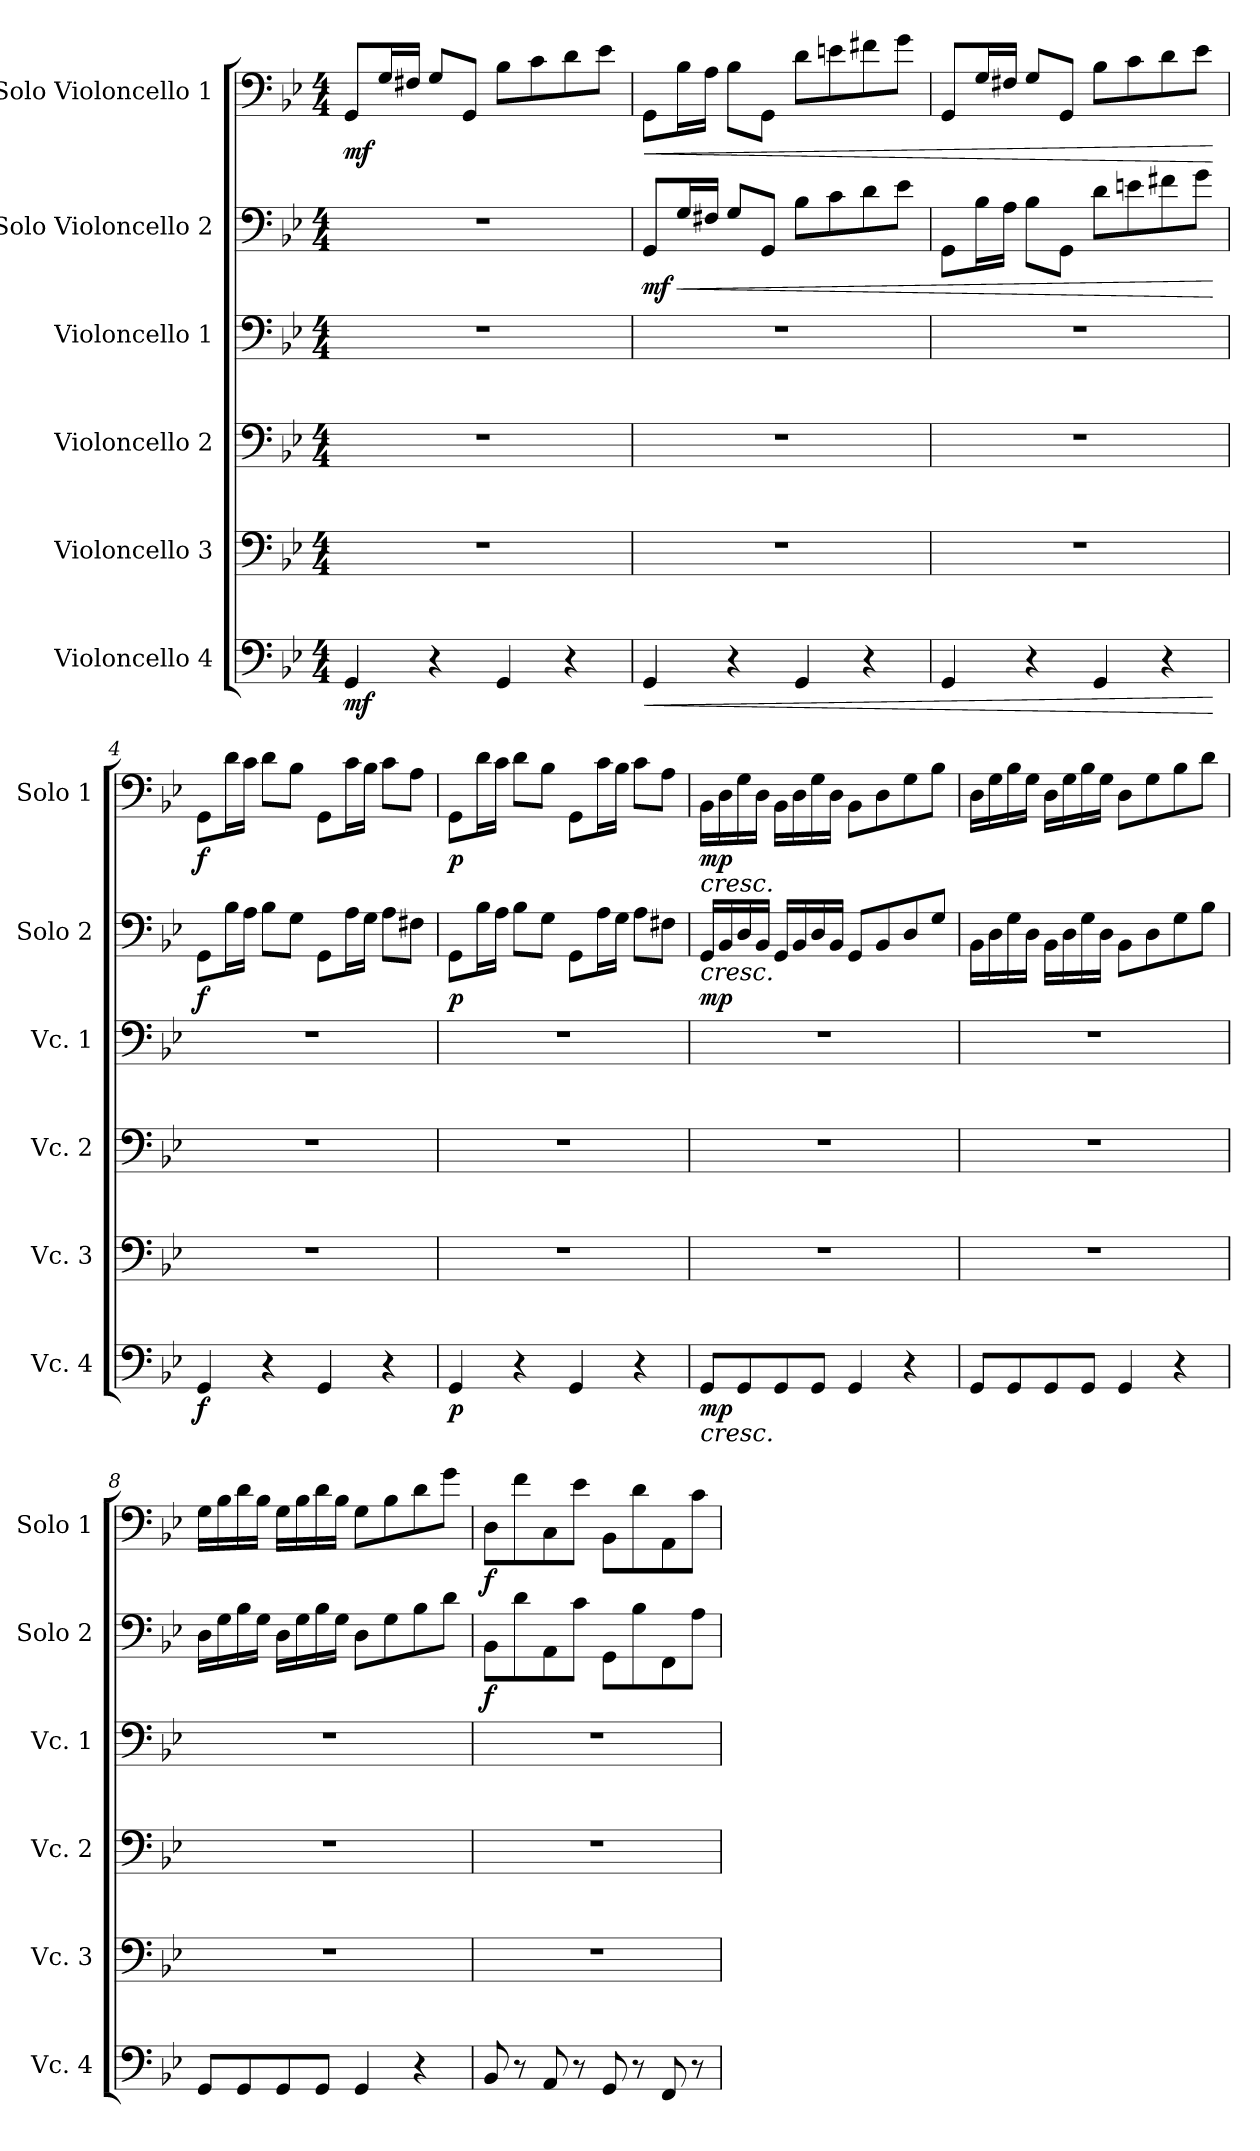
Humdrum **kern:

**kern	**dynam	**kern	**kern	**kern	**kern	**dynam	**kern	**dynam
*part6	*part6	*part5	*part4	*part3	*part2	*part2	*part1	*part1
*staff6	*staff6	*staff5	*staff4	*staff3	*staff2	*staff2	*staff1	*staff1
*I"Violoncello 4	*	*I"Violoncello 3	*I"Violoncello 2	*I"Violoncello 1	*I"Solo Violoncello 2	*	*I"Solo Violoncello 1	*
*I'Vc. 4	*	*I'Vc. 3	*I'Vc. 2	*I'Vc. 1	*I'Solo 2	*	*I'Solo 1	*
*clefF4	*	*clefF4	*clefF4	*clefF4	*clefF4	*	*clefF4	*
*k[b-e-]	*	*k[b-e-]	*k[b-e-]	*k[b-e-]	*k[b-e-]	*	*k[b-e-]	*
*M4/4	*	*M4/4	*M4/4	*M4/4	*M4/4	*	*M4/4	*
*MM96	*	*MM96	*MM96	*MM96	*MM96	*	*MM96	*
=1	=1	=1	=1	=1	=1	=1	=1	=1
!	!LO:DY:b	!	!	!	!	!	!	!LO:DY:b
4GG/	mf	1r	1r	1r	1r	.	8GG/L	mf
.	.	.	.	.	.	.	16G/L	.
.	.	.	.	.	.	.	16F#X/JJ	.
4r	.	.	.	.	.	.	8G/L	.
.	.	.	.	.	.	.	8GG/J	.
4GG/	.	.	.	.	.	.	8B-\L	.
.	.	.	.	.	.	.	8c\	.
4r	.	.	.	.	.	.	8d\	.
.	.	.	.	.	.	.	8e-\J	.
=2	=2	=2	=2	=2	=2	=2	=2	=2
!	!LO:HP:b	!	!	!	!	!LO:HP:b	!	!LO:HP:b
!	!	!	!	!	!	!LO:DY:n=1:b	!	!
4GG/	<	1r	1r	1r	8GG/L	< mf	8GG\L	<
.	.	.	.	.	16G/L	.	16B-\L	.
.	.	.	.	.	16F#X/JJ	.	16A\JJ	.
4r	.	.	.	.	8G/L	.	8B-\L	.
.	.	.	.	.	8GG/J	.	8GG\J	.
4GG/	.	.	.	.	8B-\L	.	8d\L	.
.	.	.	.	.	8c\	.	8en\	.
4r	.	.	.	.	8d\	.	8f#X\	.
.	.	.	.	.	8e-\J	.	8g\J	.
=3	=3	=3	=3	=3	=3	=3	=3	=3
4GG/	.	1r	1r	1r	8GG\L	.	8GG/L	.
.	.	.	.	.	16B-\L	.	16G/L	.
.	.	.	.	.	16A\JJ	.	16F#X/JJ	.
4r	.	.	.	.	8B-\L	.	8G/L	.
.	.	.	.	.	8GG\J	.	8GG/J	.
4GG/	.	.	.	.	8d\L	.	8B-\L	.
.	.	.	.	.	8en\	.	8c\	.
4r	.	.	.	.	8f#X\	.	8d\	.
.	.	.	.	.	8g\J	.	8e-\J	.
.	[	.	.	.	.	[	.	[
!!LO:LB:g=z
=4	=4	=4	=4	=4	=4	=4	=4	=4
!	!LO:DY:b	!	!	!	!	!LO:DY:b	!	!LO:DY:b
4GG/	f	1r	1r	1r	8GG\L	f	8GG\L	f
.	.	.	.	.	16B-\L	.	16d\L	.
.	.	.	.	.	16A\JJ	.	16c\JJ	.
4r	.	.	.	.	8B-\L	.	8d\L	.
.	.	.	.	.	8G\J	.	8B-\J	.
4GG/	.	.	.	.	8GG\L	.	8GG\L	.
.	.	.	.	.	16A\L	.	16c\L	.
.	.	.	.	.	16G\JJ	.	16B-\JJ	.
4r	.	.	.	.	8A\L	.	8c\L	.
.	.	.	.	.	8F#X\J	.	8A\J	.
=5	=5	=5	=5	=5	=5	=5	=5	=5
!	!LO:DY:b	!	!	!	!	!LO:DY:b	!	!LO:DY:b
4GG/	p	1r	1r	1r	8GG\L	p	8GG\L	p
.	.	.	.	.	16B-\L	.	16d\L	.
.	.	.	.	.	16A\JJ	.	16c\JJ	.
4r	.	.	.	.	8B-\L	.	8d\L	.
.	.	.	.	.	8G\J	.	8B-\J	.
4GG/	.	.	.	.	8GG\L	.	8GG\L	.
.	.	.	.	.	16A\L	.	16c\L	.
.	.	.	.	.	16G\JJ	.	16B-\JJ	.
4r	.	.	.	.	8A\L	.	8c\L	.
.	.	.	.	.	8F#X\J	.	8A\J	.
=6	=6	=6	=6	=6	=6	=6	=6	=6
!	!	!	!	!	!	!	!LO:TX:b:i:t=cresc.	!
!	!	!	!	!	!LO:TX:b:i:t=cresc.	!	!	!
!LO:TX:b:i:t=cresc.	!	!	!	!	!	!	!	!
!	!LO:DY:b	!	!	!	!	!LO:DY:b	!	!LO:DY:b
8GG/L	mp	1r	1r	1r	16GG/LL	mp	16BB-\LL	mp
.	.	.	.	.	16BB-/	.	16D\	.
8GG/	.	.	.	.	16D/	.	16G\	.
.	.	.	.	.	16BB-/JJ	.	16D\JJ	.
8GG/	.	.	.	.	16GG/LL	.	16BB-\LL	.
.	.	.	.	.	16BB-/	.	16D\	.
8GG/J	.	.	.	.	16D/	.	16G\	.
.	.	.	.	.	16BB-/JJ	.	16D\JJ	.
4GG/	.	.	.	.	8GG/L	.	8BB-\L	.
.	.	.	.	.	8BB-/	.	8D\	.
4r	.	.	.	.	8D/	.	8G\	.
.	.	.	.	.	8G/J	.	8B-\J	.
=7	=7	=7	=7	=7	=7	=7	=7	=7
8GG/L	.	1r	1r	1r	16BB-\LL	.	16D\LL	.
.	.	.	.	.	16D\	.	16G\	.
8GG/	.	.	.	.	16G\	.	16B-\	.
.	.	.	.	.	16D\JJ	.	16G\JJ	.
8GG/	.	.	.	.	16BB-\LL	.	16D\LL	.
.	.	.	.	.	16D\	.	16G\	.
8GG/J	.	.	.	.	16G\	.	16B-\	.
.	.	.	.	.	16D\JJ	.	16G\JJ	.
4GG/	.	.	.	.	8BB-\L	.	8D\L	.
.	.	.	.	.	8D\	.	8G\	.
4r	.	.	.	.	8G\	.	8B-\	.
.	.	.	.	.	8B-\J	.	8d\J	.
!!LO:PB:g=z
=8	=8	=8	=8	=8	=8	=8	=8	=8
8GG/L	.	1r	1r	1r	16D\LL	.	16G\LL	.
.	.	.	.	.	16G\	.	16B-\	.
8GG/	.	.	.	.	16B-\	.	16d\	.
.	.	.	.	.	16G\JJ	.	16B-\JJ	.
8GG/	.	.	.	.	16D\LL	.	16G\LL	.
.	.	.	.	.	16G\	.	16B-\	.
8GG/J	.	.	.	.	16B-\	.	16d\	.
.	.	.	.	.	16G\JJ	.	16B-\JJ	.
4GG/	.	.	.	.	8D\L	.	8G\L	.
.	.	.	.	.	8G\	.	8B-\	.
4r	.	.	.	.	8B-\	.	8d\	.
.	.	.	.	.	8d\J	.	8g\J	.
=9	=9	=9	=9	=9	=9	=9	=9	=9
!	!	!	!	!	!	!LO:DY:b	!	!LO:DY:b
8BB-/	.	1r	1r	1r	8BB-\L	f	8D\L	f
8r	.	.	.	.	8d\	.	8f\	.
8AA/	.	.	.	.	8AA\	.	8C\	.
8r	.	.	.	.	8c\J	.	8e-\J	.
8GG/	.	.	.	.	8GG\L	.	8BB-\L	.
8r	.	.	.	.	8B-\	.	8d\	.
8FF/	.	.	.	.	8FF\	.	8AA\	.
8r	.	.	.	.	8A\J	.	8c\J	.
=	=	=	=	=	=	=	=	=
*-	*-	*-	*-	*-	*-	*-	*-	*-
